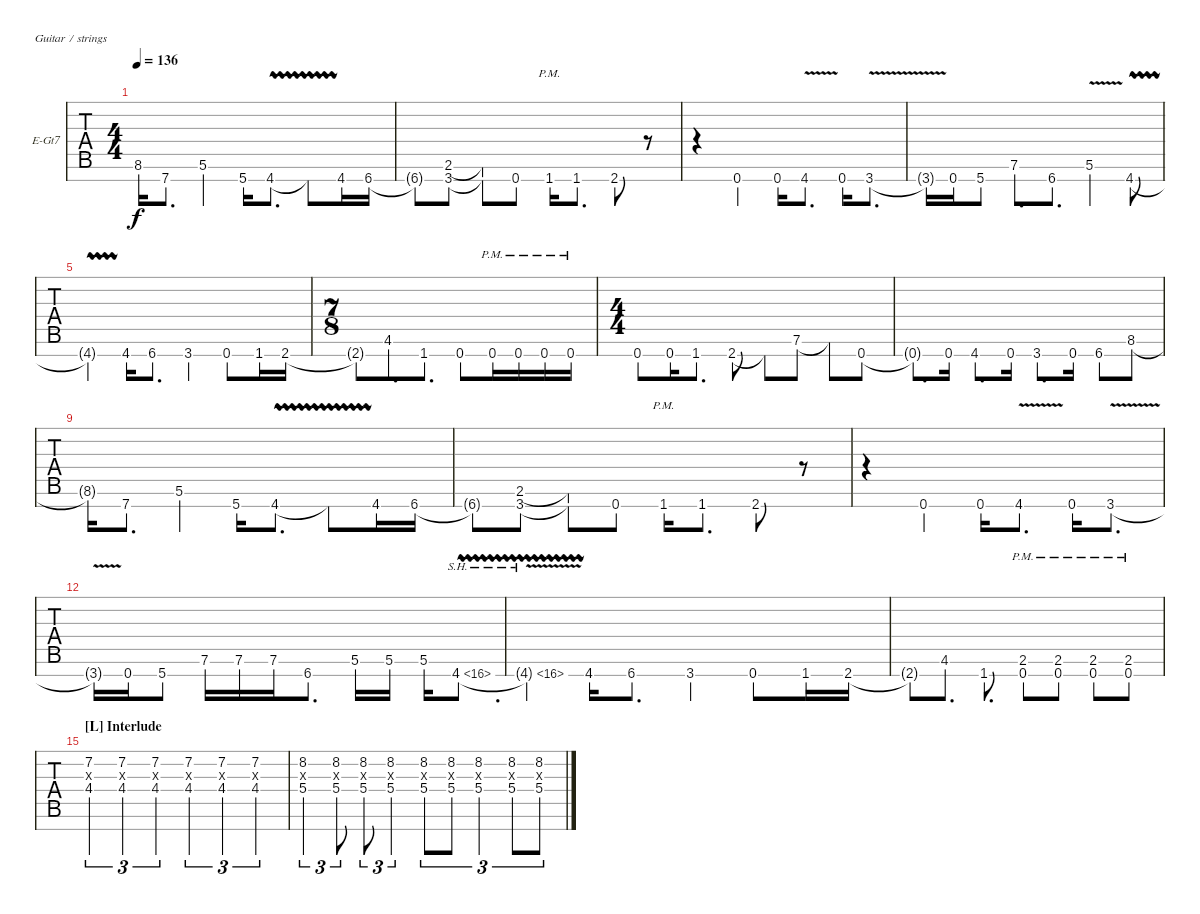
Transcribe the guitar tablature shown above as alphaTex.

\defaultSystemsLayout 4
\bracketExtendMode groupsimilarinstruments
\firstSystemTrackNameOrientation horizontal
\otherSystemsTrackNameOrientation horizontal
\defaultBarNumberDisplay FirstOfSystem
\track ("Rhythm Left" "E-Gt7") {multiBarRest instrument distortionguitar}
\staff {tabs}
\tuning (E4 B3 G3 D3 A2 E2 B1)
\ts (4 4)
\tempo 136
\clef g2
\ks c
8.6{t}.16{dy f} 7.7.8{d} 5.6.4 5.7.16 4.7{vw}.8{d} 4.7{vw t}.8 4.7.16 6.7.16 |
6.7{t}.8 (3.7 2.6).8 (3.7{t} 2.6{t}).8 0.7.8 1.7{pm}.16 1.7.8{d} 2.7.8 r.8 |
r.4 0.7.4 0.7.16 4.7{v}.8{d} 0.7.16 3.7{v}.8{d} |
3.7{v t}.16 0.7.16 5.7.8 7.6.8{d} 6.7.8{d} 5.6{v}.4 4.7{vw}.8 |
4.7{vw t}.4 4.7.16 6.7.8{d} 3.7.4 0.7.8 1.7.16 2.7.16 |
\ts (7 8)
2.7{t}.8 4.6.8{d} 1.7.8{d} 0.7.8 0.7{pm}.16 0.7{pm}.16 0.7{pm}.16 0.7{pm}.16 |
\ts (4 4)
0.7.8 0.7.16 1.7.8{d} 2.7.8 2.7{t}.8 7.6.8 7.6{t}.8 0.7.8 |
0.7{t}.8{d} 0.7.16 4.7.8{d} 0.7.16 3.7.8{d} 0.7.16 6.7.8 8.6.8 |
8.6{t}.16 7.7.8{d} 5.6.4 5.7.16 4.7{vw}.8{d} 4.7{vw t}.8 4.7.16 6.7.16 |
6.7{t}.8 (3.7 2.6).8 (3.7{t} 2.6{t}).8 0.7.8 1.7{pm}.16 1.7.8{d} 2.7.8 r.8 |
r.4 0.7.4 0.7.16 4.7{v}.8{d} 0.7.16 3.7{v}.8{d} |
3.7{v t}.16 0.7.16 5.7.8 7.6.16 7.6.16 7.6.16 6.7.8{d} 5.6.16 5.6.16 5.6.16 4.7{sh 12 vw}.8{d} |
4.7{sh 12 v t}.4 4.7.16 6.7.8{d} 3.7.4 0.7.8 1.7.16 2.7.16 |
2.7{t}.8 4.6.8{d} 1.7.8{d} (0.7{pm} 2.6{pm}).8 (0.7{pm} 2.6{pm}).8 (0.7{pm} 2.6{pm}).8 (0.7{pm} 2.6{pm}).8 |
\section ("L" "Interlude")
(4.4 7.2 0.3{x}).4{tu (3 2)} (4.4 7.2 0.3{x}).4{tu (3 2)} (4.4 7.2 0.3{x}).4{tu (3 2)} (4.4 7.2 0.3{x}).4{tu (3 2)} (4.4 7.2 0.3{x}).4{tu (3 2)} (4.4 7.2 0.3{x}).4{tu (3 2)} |
(5.4 8.2 0.3{x}).4{tu (3 2)} (5.4 8.2 0.3{x}).8{tu (3 2)} (5.4 8.2 0.3{x}).8{tu (3 2)} (5.4 8.2 0.3{x}).4{tu (3 2)} (5.4 8.2 0.3{x}).8{tu (3 2)} (5.4 8.2 0.3{x}).8{tu (3 2)} (5.4 8.2 0.3{x}).4{tu (3 2)} (5.4 8.2 0.3{x}).8{tu (3 2)} (5.4 8.2 0.3{x}).8{tu (3 2)}
